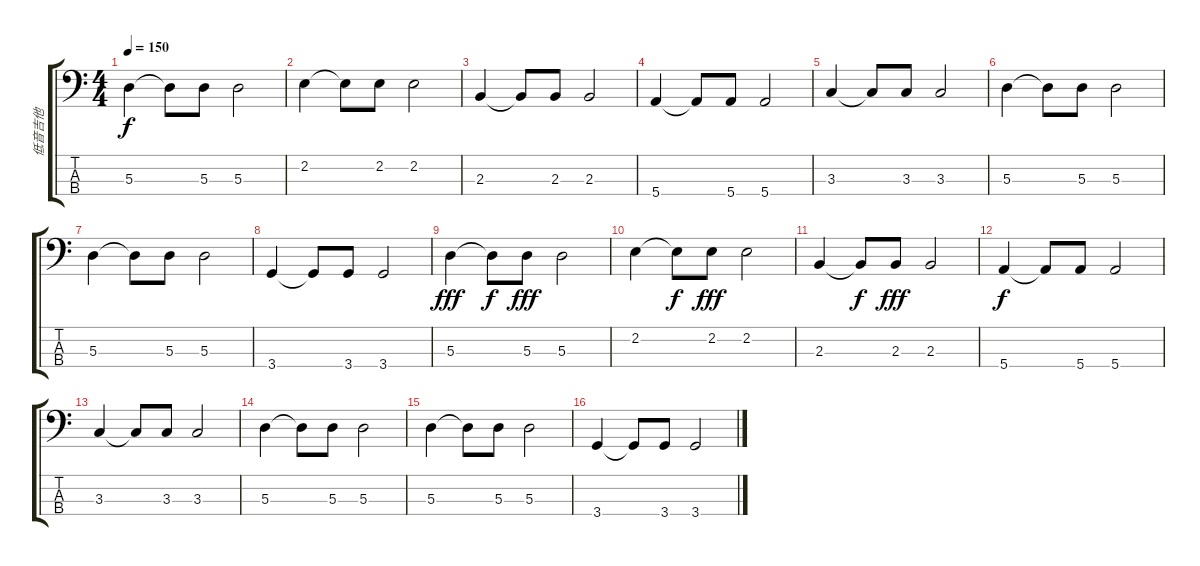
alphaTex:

\track ("低音吉他" "低音吉他") {instrument electricbassfinger}
\staff {score tabs}
\tuning (G2 D2 A1 E1) {hide}
\ts (4 4)
\tempo 150
\clef f4
\ks c
5.3.4{dy f} 5.3{t}.8 5.3.8 5.3.2 |
2.2.4 2.2{t}.8 2.2.8 2.2.2 |
2.3.4 2.3{t}.8 2.3.8 2.3.2 |
5.4.4 5.4{t}.8 5.4.8 5.4.2 |
3.3.4 3.3{t}.8 3.3.8 3.3.2 |
5.3.4 5.3{t}.8 5.3.8 5.3.2 |
5.3.4 5.3{t}.8 5.3.8 5.3.2 |
3.4.4 3.4{t}.8 3.4.8 3.4.2 |
5.3.4{dy fff} 5.3{t}.8{dy f} 5.3.8{dy fff} 5.3.2 |
2.2.4 2.2{t}.8{dy f} 2.2.8{dy fff} 2.2.2 |
2.3.4 2.3{t}.8{dy f} 2.3.8{dy fff} 2.3.2 |
5.4.4{dy f} 5.4{t}.8 5.4.8 5.4.2 |
3.3.4 3.3{t}.8 3.3.8 3.3.2 |
5.3.4 5.3{t}.8 5.3.8 5.3.2 |
5.3.4 5.3{t}.8 5.3.8 5.3.2 |
3.4.4 3.4{t}.8 3.4.8 3.4.2
